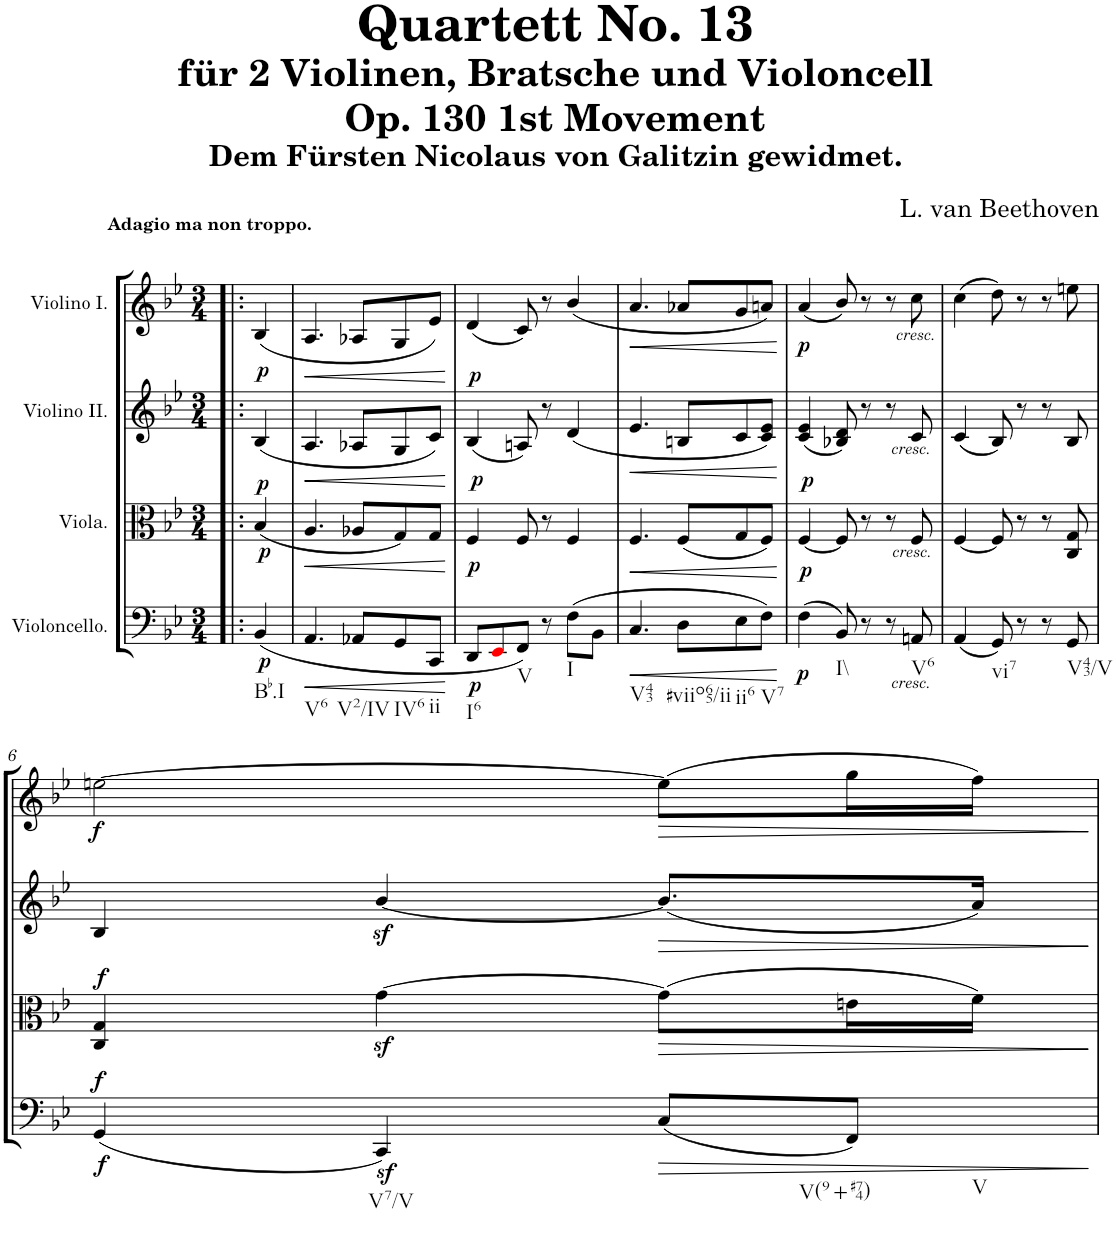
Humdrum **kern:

**kern	**dynam	**kern	**dynam	**kern	**dynam	**kern	**dynam
*part4	*part4	*part3	*part3	*part2	*part2	*part1	*part1
*staff4	*staff4	*staff3	*staff3	*staff2	*staff2	*staff1	*staff1
*I"Violoncello.	*	*I"Viola.	*	*I"Violino II.	*	*I"Violino I.	*
*I'Vc	*	*I'Vla	*	*I'Vln	*	*I'Vln	*
*clefF4	*	*clefC3	*	*clefG2	*	*clefG2	*
*k[b-e-]	*	*k[b-e-]	*	*k[b-e-]	*	*k[b-e-]	*
*B-:	*	*B-:	*	*B-:	*	*B-:	*
*M3/4	*	*M3/4	*	*M3/4	*	*M3/4	*
=!|:	=!|:	=!|:	=!|:	=!|:	=!|:	=!|:	=!|:
!	!	!	!	!	!	!LO:TX:a:B:t=Adagio ma non troppo.	!
!LO:TX:b:t=Bb.I	!	!	!	!	!	!	!
!	!LO:DY:b	!	!LO:DY:b	!	!	!	!
!	!	!	!LO:DY:n=1:a	!	!LO:DY:a	!	!
(4BB-/	p	(4B-/	p p	(4B-/	p	(4B-/	.
=1	=1	=1	=1	=1	=1	=1	=1
!LO:TX:b:t=V6	!	!	!	!	!	!	!
!	!LO:HP:b	!	!LO:HP:b	!	!LO:HP:b	!	!LO:HP:b
4.AA/	<	4.A/	<	4.A/	<	4.A/	<
!LO:TX:b:t=V2/IV	!	!	!	!	!	!	!
8AA-X/L	.	8A-X/L	.	8A-X/L	.	8A-X/L	.
!LO:TX:b:t=IV6	!	!	!	!	!	!	!
8GG/	.	8G/)	.	8G/	.	8G/	.
!LO:TX:b:t=ii	!	!	!	!	!	!	!
8CC/J	.	8G/J	.	8c/J)	.	8e-/J)	.
.	[	.	[	.	[	.	[
=2	=2	=2	=2	=2	=2	=2	=2
!LO:TX:b:t=I6	!	!	!	!	!	!	!
!	!LO:DY:b	!	!LO:DY:b	!	!LO:DY:b	!	!LO:DY:b
8DD/L	p	4F/	p	(4B-/	p	(4d/	p
8EE-i/	.	.	.	.	.	.	.
!LO:TX:b:t=V	!	!	!	!	!	!	!
8FF/J)	.	8F/	.	8An/)	.	8c/)	.
8r	.	8r	.	8r	.	8r	.
!LO:TX:b:t=I	!	!	!	!	!	!	!
(8F\L	.	4F/	.	(4d/	.	(4b-/	.
8BB-\J	.	.	.	.	.	.	.
=3	=3	=3	=3	=3	=3	=3	=3
!LO:TX:b:t=V43	!	!	!	!	!	!	!
!	!LO:HP:b	!	!LO:HP:b	!	!LO:HP:b	!	!LO:HP:b
4.C/	<	4.F/	<	4.e-/	<	4.a/	<
!LO:TX:b:t=#viio65/ii	!	!	!	!	!	!	!
8D\L	.	(8F/L	.	8Bn/L	.	8a-X/L	.
!LO:TX:b:t=ii6	!	!	!	!	!	!	!
8E-\	.	8G/	.	8c/	.	8g/	.
!LO:TX:b:t=V7	!	!	!	!	!	!	!
8F\J)	.	8F/J)	.	8c/ 8e-/J)	.	8an/J)	.
.	[	.	[	.	[	.	[
=4	=4	=4	=4	=4	=4	=4	=4
!	!LO:DY:b	!	!LO:DY:b	!	!	!	!
!	!	!	!LO:DY:n=1:a	!	!	!	!LO:DY:b
(4F\	p	[4F/	p p	(4c/ 4e-/	.	(4a/	p
!LO:TX:b:t=I\\	!	!	!	!	!	!	!
8BB-/)	.	8F/]	.	8B-X/ 8d/)	.	8b-/)	.
8r	.	8r	.	8r	.	8r	.
!	!	!	!	!	!	!LO:TX:b:i:t=cresc.	!
!	!	!	!	!LO:TX:b:i:t=cresc.	!	!	!
!	!	!LO:TX:b:i:t=cresc.	!	!	!	!	!
!LO:TX:b:i:t=cresc.	!	!	!	!	!	!	!
8r	.	8r	.	8r	.	8r	.
!LO:TX:b:t=V6	!	!	!	!	!	!	!
8AAn/	.	8F/	.	8c/	.	8cc\	.
=5	=5	=5	=5	=5	=5	=5	=5
(4AA/	.	[4F/	.	(4c/	.	(4cc\	.
!LO:TX:b:t=vi7	!	!	!	!	!	!	!
8GG/)	.	8F/]	.	8B-/)	.	8dd\)	.
8r	.	8r	.	8r	.	8r	.
8r	.	8r	.	8r	.	8r	.
!LO:TX:b:t=V43/V	!	!	!	!	!	!	!
8GG/	.	8C/ 8G/	.	8B-/	.	8een\	.
!!LO:LB:g=z
=6	=6	=6	=6	=6	=6	=6	=6
!	!LO:DY:b	!	!	!	!	!	!
!	!LO:DY:n=1:a	!	!LO:DY:a	!	!	!	!LO:DY:b
(4GG/	f f	4C/ 4G/	f	4B-/	.	[2een\	f
!LO:TX:b:t=V7/V	!	!	!	!	!	!	!
4CCz</)	.	[4gz<\	.	[4b-z</	.	.	.
!	!LO:HP:b	!	!LO:HP:b	!	!LO:HP:b	!	!LO:HP:b
(8C/L	>	(8g\L]	>	(8.b-/L]	>	(8ee\L]	>
!LO:TX:b:t=V(9+#74)	!	!	!	!	!	!	!
!LO:TX:b:t=V	!	!	!	!	!	!	!
8FF/J)	.	16en\L	.	.	.	16gg\L	.
.	.	16f\JJ)	.	16a/Jk)	.	16ff\JJ)	.
.	]	.	]	.	]	.	]
=	=	=	=	=	=	=	=
*-	*-	*-	*-	*-	*-	*-	*-
